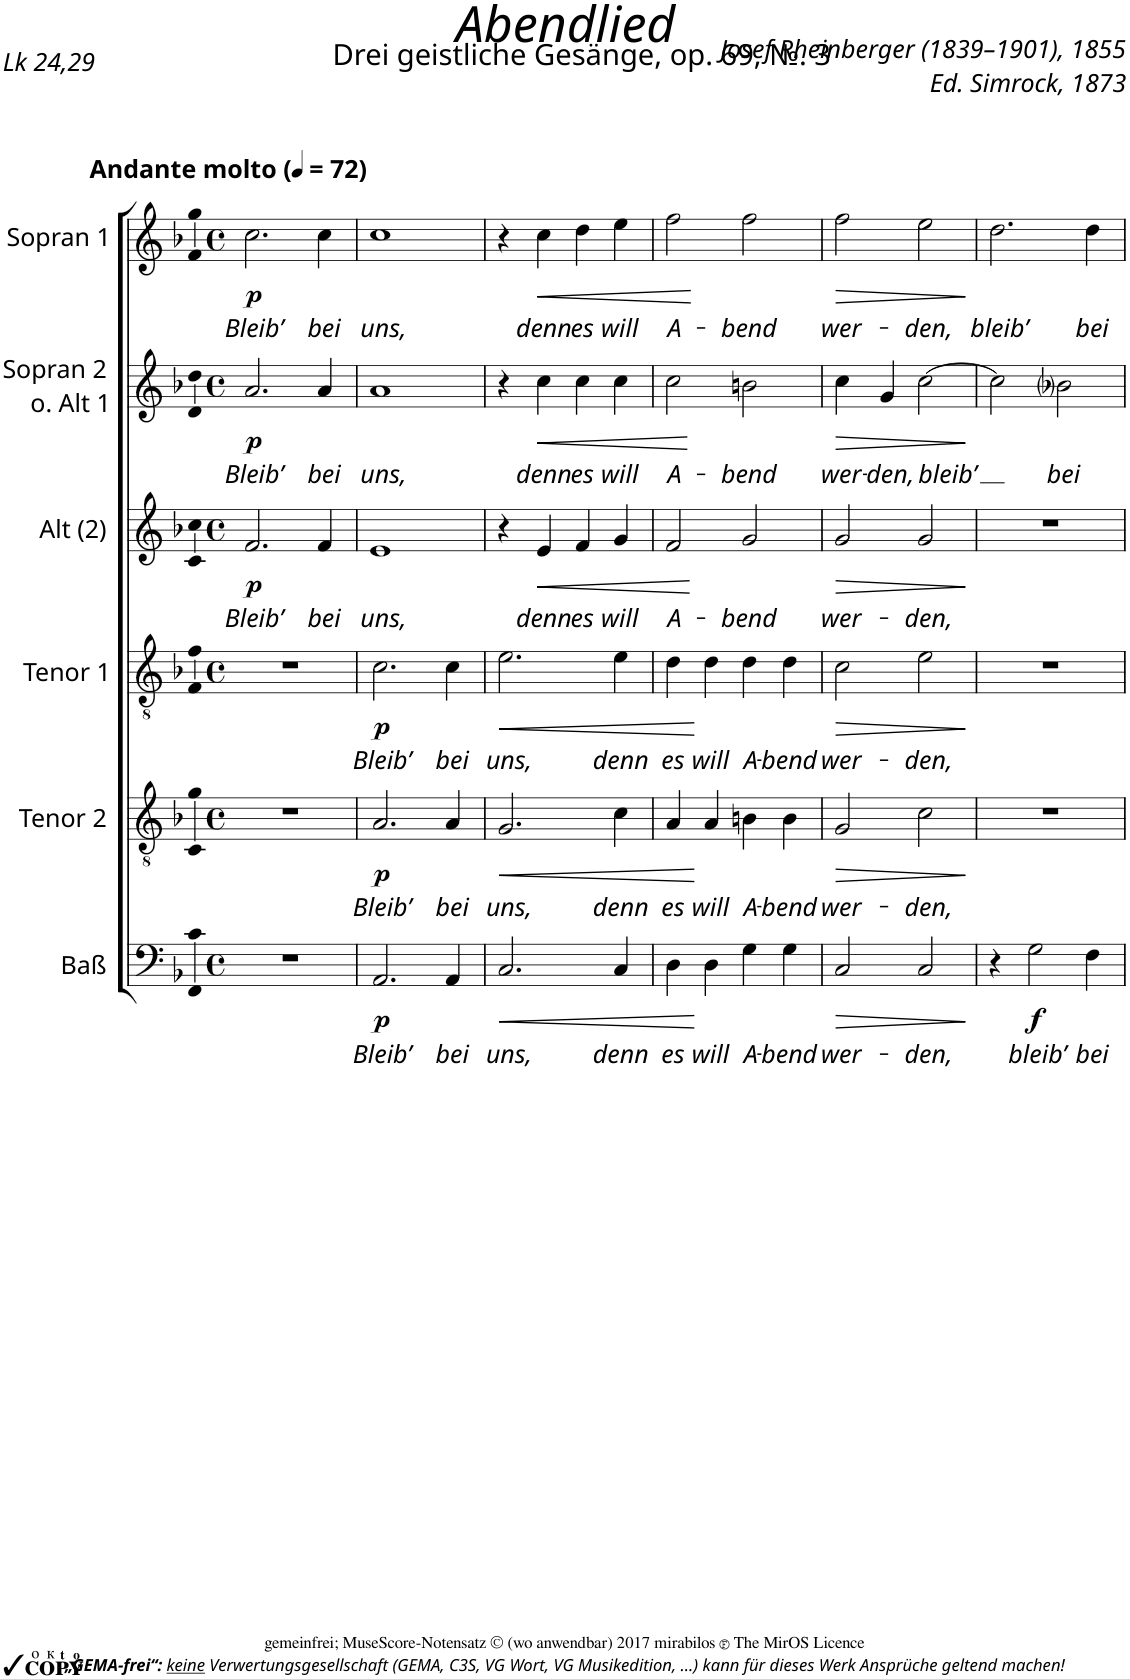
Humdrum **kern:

**kern	**text	**dynam	**kern	**text	**dynam	**kern	**text	**dynam	**kern	**text	**dynam	**kern	**text	**dynam	**kern	**text	**dynam
*part6	*part6	*part6	*part5	*part5	*part5	*part4	*part4	*part4	*part3	*part3	*part3	*part2	*part2	*part2	*part1	*part1	*part1
*staff6	*staff6	*staff6	*staff5	*staff5	*staff5	*staff4	*staff4	*staff4	*staff3	*staff3	*staff3	*staff2	*staff2	*staff2	*staff1	*staff1	*staff1
*I"Baß	*	*	*I"Tenor 2	*	*	*I"Tenor 1	*	*	*I"Alt (2)	*	*	*I"Sopran 2 o. Alt 1	*	*	*I"Sopran 1	*	*
*I'B.	*	*	*I'T2	*	*	*I'T1	*	*	*I'A.	*	*	*I'S2	*	*	*I'S1	*	*
*clefF4	*	*	*clefGv2	*	*	*clefGv2	*	*	*clefG2	*	*	*clefG2	*	*	*clefG2	*	*
*k[b-]	*	*	*k[b-]	*	*	*k[b-]	*	*	*k[b-]	*	*	*k[b-]	*	*	*k[b-]	*	*
*M4/4	*	*	*M4/4	*	*	*M4/4	*	*	*M4/4	*	*	*M4/4	*	*	*M4/4	*	*
*met(c)	*	*	*met(c)	*	*	*met(c)	*	*	*met(c)	*	*	*met(c)	*	*	*met(c)	*	*
*MM72	*	*	*MM72	*	*	*MM72	*	*	*MM72	*	*	*MM72	*	*	*MM72	*	*
=1	=1	=1	=1	=1	=1	=1	=1	=1	=1	=1	=1	=1	=1	=1	=1	=1	=1
!	!	!	!	!	!	!	!	!	!	!	!	!	!	!	!LO:TX:a:B:t=Andante molto	!	!
!	!	!	!	!	!	!	!	!	!	!LO:LY:b	!LO:DY:b	!	!LO:LY:b	!LO:DY:b	!	!LO:LY:b	!LO:DY:b
1r	.	.	1r	.	.	1r	.	.	2.f/	Bleib’	p	2.a/	Bleib’	p	2.cc\	Bleib’	p
!	!	!	!	!	!	!	!	!	!	!LO:LY:b	!	!	!LO:LY:b	!	!	!LO:LY:b	!
.	.	.	.	.	.	.	.	.	4f/	bei	.	4a/	bei	.	4cc\	bei	.
=2	=2	=2	=2	=2	=2	=2	=2	=2	=2	=2	=2	=2	=2	=2	=2	=2	=2
!	!LO:LY:b	!LO:DY:b	!	!LO:LY:b	!LO:DY:b	!	!LO:LY:b	!LO:DY:b	!	!LO:LY:b	!	!	!LO:LY:b	!	!	!LO:LY:b	!
2.AA/	Bleib’	p	2.A/	Bleib’	p	2.c\	Bleib’	p	1e	uns,	.	1a	uns,	.	1cc	uns,	.
!	!LO:LY:b	!	!	!LO:LY:b	!	!	!LO:LY:b	!	!	!	!	!	!	!	!	!	!
4AA/	bei	.	4A/	bei	.	4c\	bei	.	.	.	.	.	.	.	.	.	.
=3	=3	=3	=3	=3	=3	=3	=3	=3	=3	=3	=3	=3	=3	=3	=3	=3	=3
!	!LO:LY:b	!LO:HP:b	!	!LO:LY:b	!LO:HP:b	!	!LO:LY:b	!LO:HP:b	!	!	!	!	!	!	!	!	!
2.C/	uns,	<	2.G/	uns,	<	2.e\	uns,	<	4r	.	.	4r	.	.	4r	.	.
!	!	!	!	!	!	!	!	!	!	!LO:LY:b	!LO:HP:b	!	!LO:LY:b	!LO:HP:b	!	!LO:LY:b	!LO:HP:b
.	.	.	.	.	.	.	.	.	4e/	denn	<	4cc\	denn	<	4cc\	denn	<
!	!	!	!	!	!	!	!	!	!	!LO:LY:b	!	!	!LO:LY:b	!	!	!LO:LY:b	!
.	.	.	.	.	.	.	.	.	4f/	es	.	4cc\	es	.	4dd\	es	.
!	!LO:LY:b	!	!	!LO:LY:b	!	!	!LO:LY:b	!	!	!LO:LY:b	!	!	!LO:LY:b	!	!	!LO:LY:b	!
4C/	denn	.	4c\	denn	.	4e\	denn	.	4g/	will	.	4cc\	will	.	4ee\	will	.
=4	=4	=4	=4	=4	=4	=4	=4	=4	=4	=4	=4	=4	=4	=4	=4	=4	=4
!	!LO:LY:b	!	!	!LO:LY:b	!	!	!LO:LY:b	!	!	!LO:LY:b	!	!	!LO:LY:b	!	!	!LO:LY:b	!
4D\	es	.	4A/	es	.	4d\	es	.	2f/	A-	.	2cc\	A-	.	2ff\	A-	.
!	!LO:LY:b	!	!	!LO:LY:b	!	!	!LO:LY:b	!	!	!	!	!	!	!	!	!	!
4D\	will	[	4A/	will	[	4d\	will	[	.	.	.	.	.	.	.	.	.
!	!LO:LY:b	!	!	!LO:LY:b	!	!	!LO:LY:b	!	!	!LO:LY:b	!	!	!LO:LY:b	!	!	!LO:LY:b	!
4G\	A-	.	4Bn\	A-	.	4d\	A-	.	2g/	-bend	[	2bn\	-bend	[	2ff\	-bend	[
!	!LO:LY:b	!	!	!LO:LY:b	!	!	!LO:LY:b	!	!	!	!	!	!	!	!	!	!
4G\	-bend	.	4B\	-bend	.	4d\	-bend	.	.	.	.	.	.	.	.	.	.
=5	=5	=5	=5	=5	=5	=5	=5	=5	=5	=5	=5	=5	=5	=5	=5	=5	=5
!	!LO:LY:b	!LO:HP:b	!	!LO:LY:b	!LO:HP:b	!	!LO:LY:b	!LO:HP:b	!	!LO:LY:b	!LO:HP:b	!	!LO:LY:b	!LO:HP:b	!	!LO:LY:b	!LO:HP:b
2C/	wer-	>	2G/	wer-	>	2c\	wer-	>	2g/	wer-	>	4cc\	wer-	>	2ff\	wer-	>
!	!	!	!	!	!	!	!	!	!	!	!	!	!LO:LY:b	!	!	!	!
.	.	.	.	.	.	.	.	.	.	.	.	4g/	-den,	.	.	.	.
!	!LO:LY:b	!	!	!LO:LY:b	!	!	!LO:LY:b	!	!	!LO:LY:b	!	!	!LO:LY:b	!	!	!LO:LY:b	!
2C/	-den,	.	2c\	-den,	.	2e\	-den,	.	2g/	-den,	.	[2cc\	bleib’	.	2ee\	-den,	.
.	.	]	.	.	]	.	.	]	.	.	]	.	.	]	.	.	]
=6	=6	=6	=6	=6	=6	=6	=6	=6	=6	=6	=6	=6	=6	=6	=6	=6	=6
!	!	!	!	!	!	!	!	!	!	!	!	!	!	!	!	!LO:LY:b	!
4r	.	.	1r	.	.	1r	.	.	1r	.	.	2cc\]	.	.	2.dd\	bleib’	.
!	!LO:LY:b	!LO:DY:b	!	!	!	!	!	!	!	!	!	!	!	!	!	!	!
2G\	bleib’	f	.	.	.	.	.	.	.	.	.	.	.	.	.	.	.
!	!	!	!	!	!	!	!	!	!	!	!	!	!LO:LY:b	!	!	!	!
.	.	.	.	.	.	.	.	.	.	.	.	2b-i\	bei	.	.	.	.
!	!LO:LY:b	!	!	!	!	!	!	!	!	!	!	!	!	!	!	!LO:LY:b	!
4F\	bei	.	.	.	.	.	.	.	.	.	.	.	.	.	4dd\	bei	.
=	=	=	=	=	=	=	=	=	=	=	=	=	=	=	=	=	=
*-	*-	*-	*-	*-	*-	*-	*-	*-	*-	*-	*-	*-	*-	*-	*-	*-	*-
